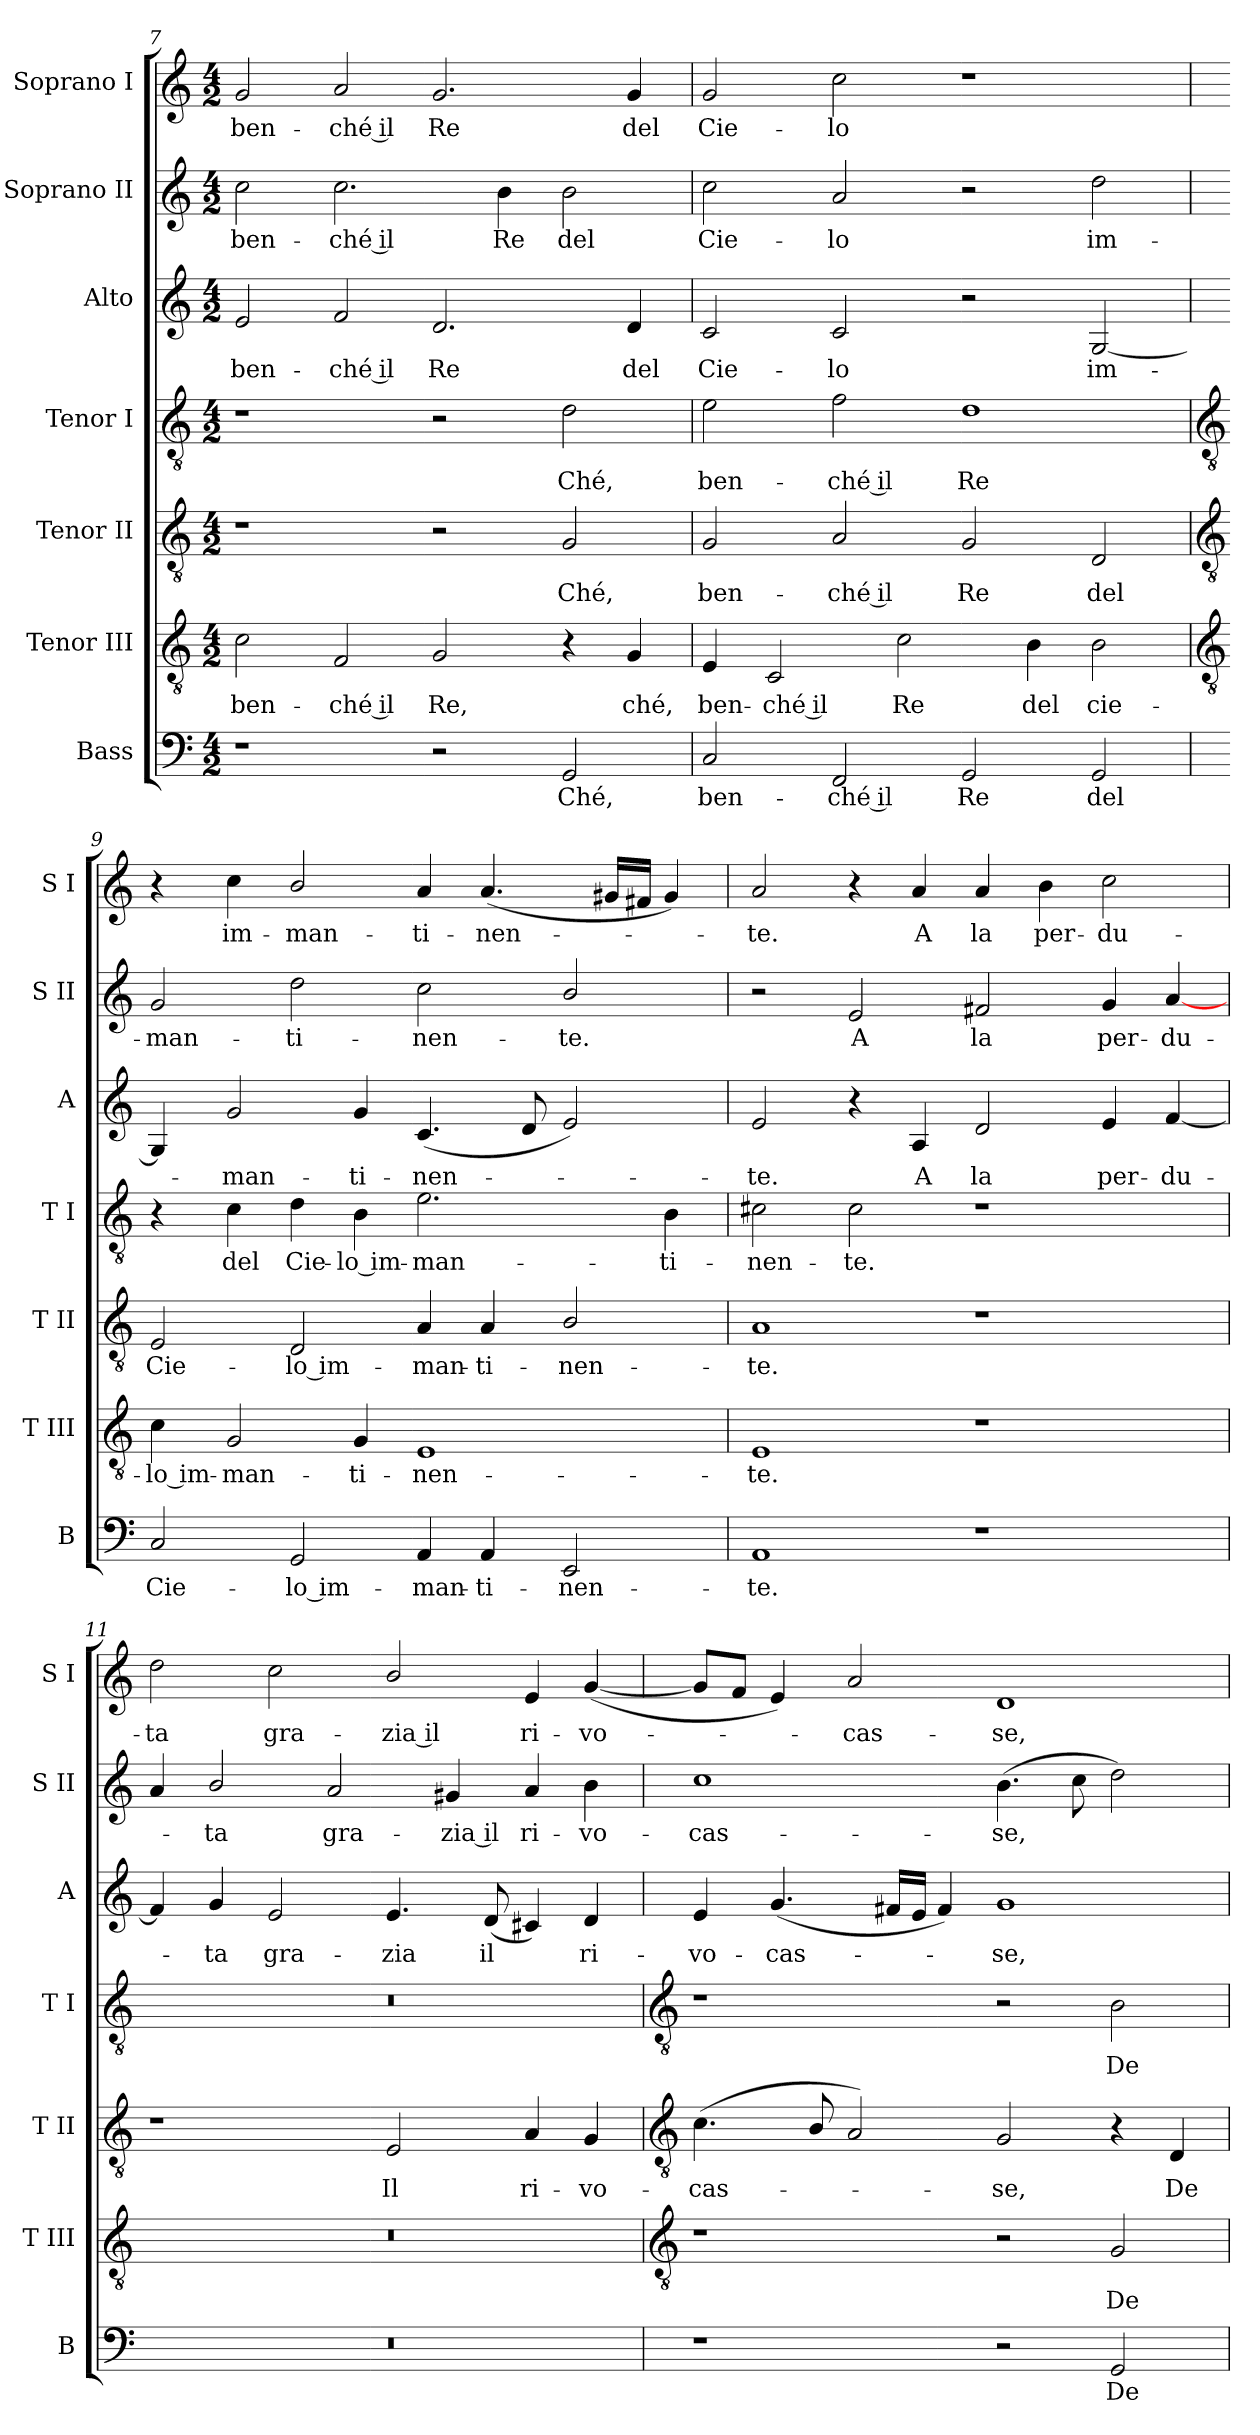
**kern	**text	**kern	**text	**kern	**text	**kern	**text	**kern	**text	**kern	**text	**kern	**text
*part7	*part7	*part6	*part6	*part5	*part5	*part4	*part4	*part3	*part3	*part2	*part2	*part1	*part1
*staff7	*staff7	*staff6	*staff6	*staff5	*staff5	*staff4	*staff4	*staff3	*staff3	*staff2	*staff2	*staff1	*staff1
*I"Bass	*	*I"Tenor III	*	*I"Tenor II	*	*I"Tenor I	*	*I"Alto	*	*I"Soprano II	*	*I"Soprano I	*
*I'B	*	*I'T III	*	*I'T II	*	*I'T I	*	*I'A	*	*I'S II	*	*I'S I	*
*clefF4	*	*clefGv2	*	*clefGv2	*	*clefGv2	*	*clefG2	*	*clefG2	*	*clefG2	*
*k[]	*	*k[]	*	*k[]	*	*k[]	*	*k[]	*	*k[]	*	*k[]	*
*C:	*	*C:	*	*C:	*	*C:	*	*C:	*	*C:	*	*C:	*
*M4/2	*	*M4/2	*	*M4/2	*	*M4/2	*	*M4/2	*	*M4/2	*	*M4/2	*
=7	=7	=7	=7	=7	=7	=7	=7	=7	=7	=7	=7	=7	=7
!	!	!	!LO:LY:b	!	!	!	!	!	!LO:LY:b	!	!LO:LY:b	!	!LO:LY:b
1r	.	2c	ben-	1r	.	1r	.	2e	ben-	2cc	ben-	2g	ben-
!	!	!	!LO:LY:b	!	!	!	!	!	!LO:LY:b	!	!LO:LY:b	!	!LO:LY:b
.	.	2F	-ché il	.	.	.	.	2f	-ché il	2.cc	-ché il	2a	-ché il
!	!	!	!LO:LY:b	!	!	!	!	!	!LO:LY:b	!	!	!	!LO:LY:b
2r	.	2G	Re,	2r	.	2r	.	2.d	Re	.	.	2.g	Re
!	!	!	!	!	!	!	!	!	!	!	!LO:LY:b	!	!
.	.	.	.	.	.	.	.	.	.	4b	Re	.	.
!	!LO:LY:b	!	!	!	!LO:LY:b	!	!LO:LY:b	!	!	!	!LO:LY:b	!	!
2GG	Ché,	4r	.	2G	Ché,	2d	Ché,	.	.	2b	del	.	.
!	!	!	!LO:LY:b	!	!	!	!	!	!LO:LY:b	!	!	!	!LO:LY:b
.	.	4G	ché,	.	.	.	.	4d	del	.	.	4g	del
=8	=8	=8	=8	=8	=8	=8	=8	=8	=8	=8	=8	=8	=8
!	!LO:LY:b	!	!LO:LY:b	!	!LO:LY:b	!	!LO:LY:b	!	!LO:LY:b	!	!LO:LY:b	!	!LO:LY:b
2C	ben-	4E	ben-	2G	ben-	2e	ben-	2c	Cie-	2cc	Cie-	2g	Cie-
!	!	!	!LO:LY:b	!	!	!	!	!	!	!	!	!	!
.	.	2C	-ché il	.	.	.	.	.	.	.	.	.	.
!	!LO:LY:b	!	!	!	!LO:LY:b	!	!LO:LY:b	!	!LO:LY:b	!	!LO:LY:b	!	!LO:LY:b
2FF	-ché il	.	.	2A	-ché il	2f	-ché il	2c	-lo	2a	-lo	2cc	-lo
!	!	!	!LO:LY:b	!	!	!	!	!	!	!	!	!	!
.	.	2c	Re	.	.	.	.	.	.	.	.	.	.
!	!LO:LY:b	!	!	!	!LO:LY:b	!	!LO:LY:b	!	!	!	!	!	!
2GG	Re	.	.	2G	Re	1d	Re	2r	.	2r	.	1r	.
!	!	!	!LO:LY:b	!	!	!	!	!	!	!	!	!	!
.	.	4B	del	.	.	.	.	.	.	.	.	.	.
!	!LO:LY:b	!	!LO:LY:b	!	!LO:LY:b	!	!	!	!LO:LY:b	!	!LO:LY:b	!	!
2GG	del	2B	cie-	2D	del	.	.	[2G	im-	2dd	im-	.	.
!!LO:LB:g=z
=9	=9	=9	=9	=9	=9	=9	=9	=9	=9	=9	=9	=9	=9
*	*	*clefGv2	*	*clefGv2	*	*clefGv2	*	*	*	*	*	*	*
!	!LO:LY:b	!	!LO:LY:b	!	!LO:LY:b	!	!	!	!	!	!LO:LY:b	!	!
2C	Cie-	4c	-lo im-	2E	Cie-	4r	.	4G]	.	2g	-man-	4r	.
!	!	!	!LO:LY:b	!	!	!	!LO:LY:b	!	!LO:LY:b	!	!	!	!LO:LY:b
.	.	2G	-man-	.	.	4c	del	2g	man-	.	.	4cc	im-
!	!LO:LY:b	!	!	!	!LO:LY:b	!	!LO:LY:b	!	!	!	!LO:LY:b	!	!LO:LY:b
2GG	-lo im-	.	.	2D	-lo im-	4d	Cie-	.	.	2dd	-ti-	2b/	-man-
!	!	!	!LO:LY:b	!	!	!	!LO:LY:b	!	!LO:LY:b	!	!	!	!
.	.	4G	-ti-	.	.	4B	-lo im-	4g	-ti-	.	.	.	.
!	!LO:LY:b	!	!LO:LY:b	!	!LO:LY:b	!	!LO:LY:b	!	!LO:LY:b	!	!LO:LY:b	!	!LO:LY:b
4AA	-man-	1E	-nen-	4A	-man-	2.e	-man-	(<4.c	-nen-	2cc	-nen-	4a	-ti-
!	!LO:LY:b	!	!	!	!LO:LY:b	!	!	!	!	!	!	!	!LO:LY:b
4AA	-ti-	.	.	4A	-ti-	.	.	.	.	.	.	(<4.a	-nen-
.	.	.	.	.	.	.	.	8d	.	.	.	.	.
!	!LO:LY:b	!	!	!	!LO:LY:b	!	!	!	!	!	!LO:LY:b	!	!
2EE	-nen-	.	.	2B/	-nen-	.	.	2e)	.	2b/	-te.	.	.
.	.	.	.	.	.	.	.	.	.	.	.	16g#XLL	.
.	.	.	.	.	.	.	.	.	.	.	.	16f#XJJ	.
!	!	!	!	!	!	!	!LO:LY:b	!	!	!	!	!	!
.	.	.	.	.	.	4B	-ti-	.	.	.	.	4g#)	.
=10	=10	=10	=10	=10	=10	=10	=10	=10	=10	=10	=10	=10	=10
!	!LO:LY:b	!	!LO:LY:b	!	!LO:LY:b	!	!LO:LY:b	!	!LO:LY:b	!	!	!	!LO:LY:b
1AA	-te.	1E	-te.	1A	-te.	2c#X	-nen-	2e	te.	2r	.	2a	te.
!	!	!	!	!	!	!	!LO:LY:b	!	!	!	!LO:LY:b	!	!
.	.	.	.	.	.	2c#	-te.	4r	.	2e	A	4r	.
!	!	!	!	!	!	!	!	!	!LO:LY:b	!	!	!	!LO:LY:b
.	.	.	.	.	.	.	.	4A	A	.	.	4a	A
!	!	!	!	!	!	!	!	!	!LO:LY:b	!	!LO:LY:b	!	!LO:LY:b
1r	.	1r	.	1r	.	1r	.	2d	la	2f#X	la	4a	la
!	!	!	!	!	!	!	!	!	!	!	!	!	!LO:LY:b
.	.	.	.	.	.	.	.	.	.	.	.	4b	per-
!	!	!	!	!	!	!	!	!	!LO:LY:b	!	!LO:LY:b	!	!LO:LY:b
.	.	.	.	.	.	.	.	4e	per-	4g	per-	2cc	-du-
!	!	!	!	!	!	!	!	!	!LO:LY:b	!	!LO:LY:b	!	!
.	.	.	.	.	.	.	.	[4f	-du-	[4a	-du-	.	.
=11	=11	=11	=11	=11	=11	=11	=11	=11	=11	=11	=11	=11	=11
!	!	!	!	!	!	!	!	!	!	!	!	!	!LO:LY:b
0r	.	0r	.	1r	.	0r	.	4f]	.	4a	.	2dd	-ta
!	!	!	!	!	!	!	!	!	!LO:LY:b	!	!LO:LY:b	!	!
.	.	.	.	.	.	.	.	4g	ta	2b/	ta	.	.
!	!	!	!	!	!	!	!	!	!LO:LY:b	!	!	!	!LO:LY:b
.	.	.	.	.	.	.	.	2e	gra-	.	.	2cc	gra-
!	!	!	!	!	!	!	!	!	!	!	!LO:LY:b	!	!
.	.	.	.	.	.	.	.	.	.	2a	gra-	.	.
!	!	!	!	!	!LO:LY:b	!	!	!	!LO:LY:b	!	!	!	!LO:LY:b
.	.	.	.	2E	Il	.	.	4.e	-zia	.	.	2b/	-zia il
!	!	!	!	!	!	!	!	!	!	!	!LO:LY:b	!	!
.	.	.	.	.	.	.	.	.	.	4g#X	-zia il	.	.
!	!	!	!	!	!	!	!	!	!LO:LY:b	!	!	!	!
.	.	.	.	.	.	.	.	(<8d	il	.	.	.	.
!	!	!	!	!	!LO:LY:b	!	!	!	!	!	!LO:LY:b	!	!LO:LY:b
.	.	.	.	4A	ri-	.	.	4c#X)	.	4a	ri-	4e	ri-
!	!	!	!	!	!LO:LY:b	!	!	!	!LO:LY:b	!	!LO:LY:b	!	!LO:LY:b
.	.	.	.	4G	-vo-	.	.	4d	ri-	4b	-vo-	(<[4g	-vo-
!!LO:LB:g=z
=12	=12	=12	=12	=12	=12	=12	=12	=12	=12	=12	=12	=12	=12
*	*	*clefGv2	*	*clefGv2	*	*clefGv2	*	*	*	*	*	*	*
!	!	!	!	!	!LO:LY:b	!	!	!	!LO:LY:b	!	!LO:LY:b	!	!
1r	.	1r	.	(<4.c	-cas-	1r	.	4e	-vo-	1cc	-cas-	8gL]	.
.	.	.	.	.	.	.	.	.	.	.	.	8fJ	.
!	!	!	!	!	!	!	!	!	!LO:LY:b	!	!	!	!
.	.	.	.	.	.	.	.	(<4.g	-cas-	.	.	4e)	.
.	.	.	.	8B/	.	.	.	.	.	.	.	.	.
!	!	!	!	!	!	!	!	!	!	!	!	!	!LO:LY:b
.	.	.	.	2A)	.	.	.	.	.	.	.	2a	cas-
.	.	.	.	.	.	.	.	16f#XLL	.	.	.	.	.
.	.	.	.	.	.	.	.	16eJJ	.	.	.	.	.
.	.	.	.	.	.	.	.	4f#)	.	.	.	.	.
!	!	!	!	!	!LO:LY:b	!	!	!	!LO:LY:b	!	!LO:LY:b	!	!LO:LY:b
2r	.	2r	.	2G	se,	2r	.	1g	se,	(>4.b	-se,	1d	-se,
.	.	.	.	.	.	.	.	.	.	8cc	.	.	.
!	!LO:LY:b	!	!LO:LY:b	!	!	!	!LO:LY:b	!	!	!	!	!	!
2GG	De	2G	De	4r	.	2B	De	.	.	2dd)	.	.	.
!	!	!	!	!	!LO:LY:b	!	!	!	!	!	!	!	!
.	.	.	.	4D	De	.	.	.	.	.	.	.	.
=	=	=	=	=	=	=	=	=	=	=	=	=	=
*-	*-	*-	*-	*-	*-	*-	*-	*-	*-	*-	*-	*-	*-
